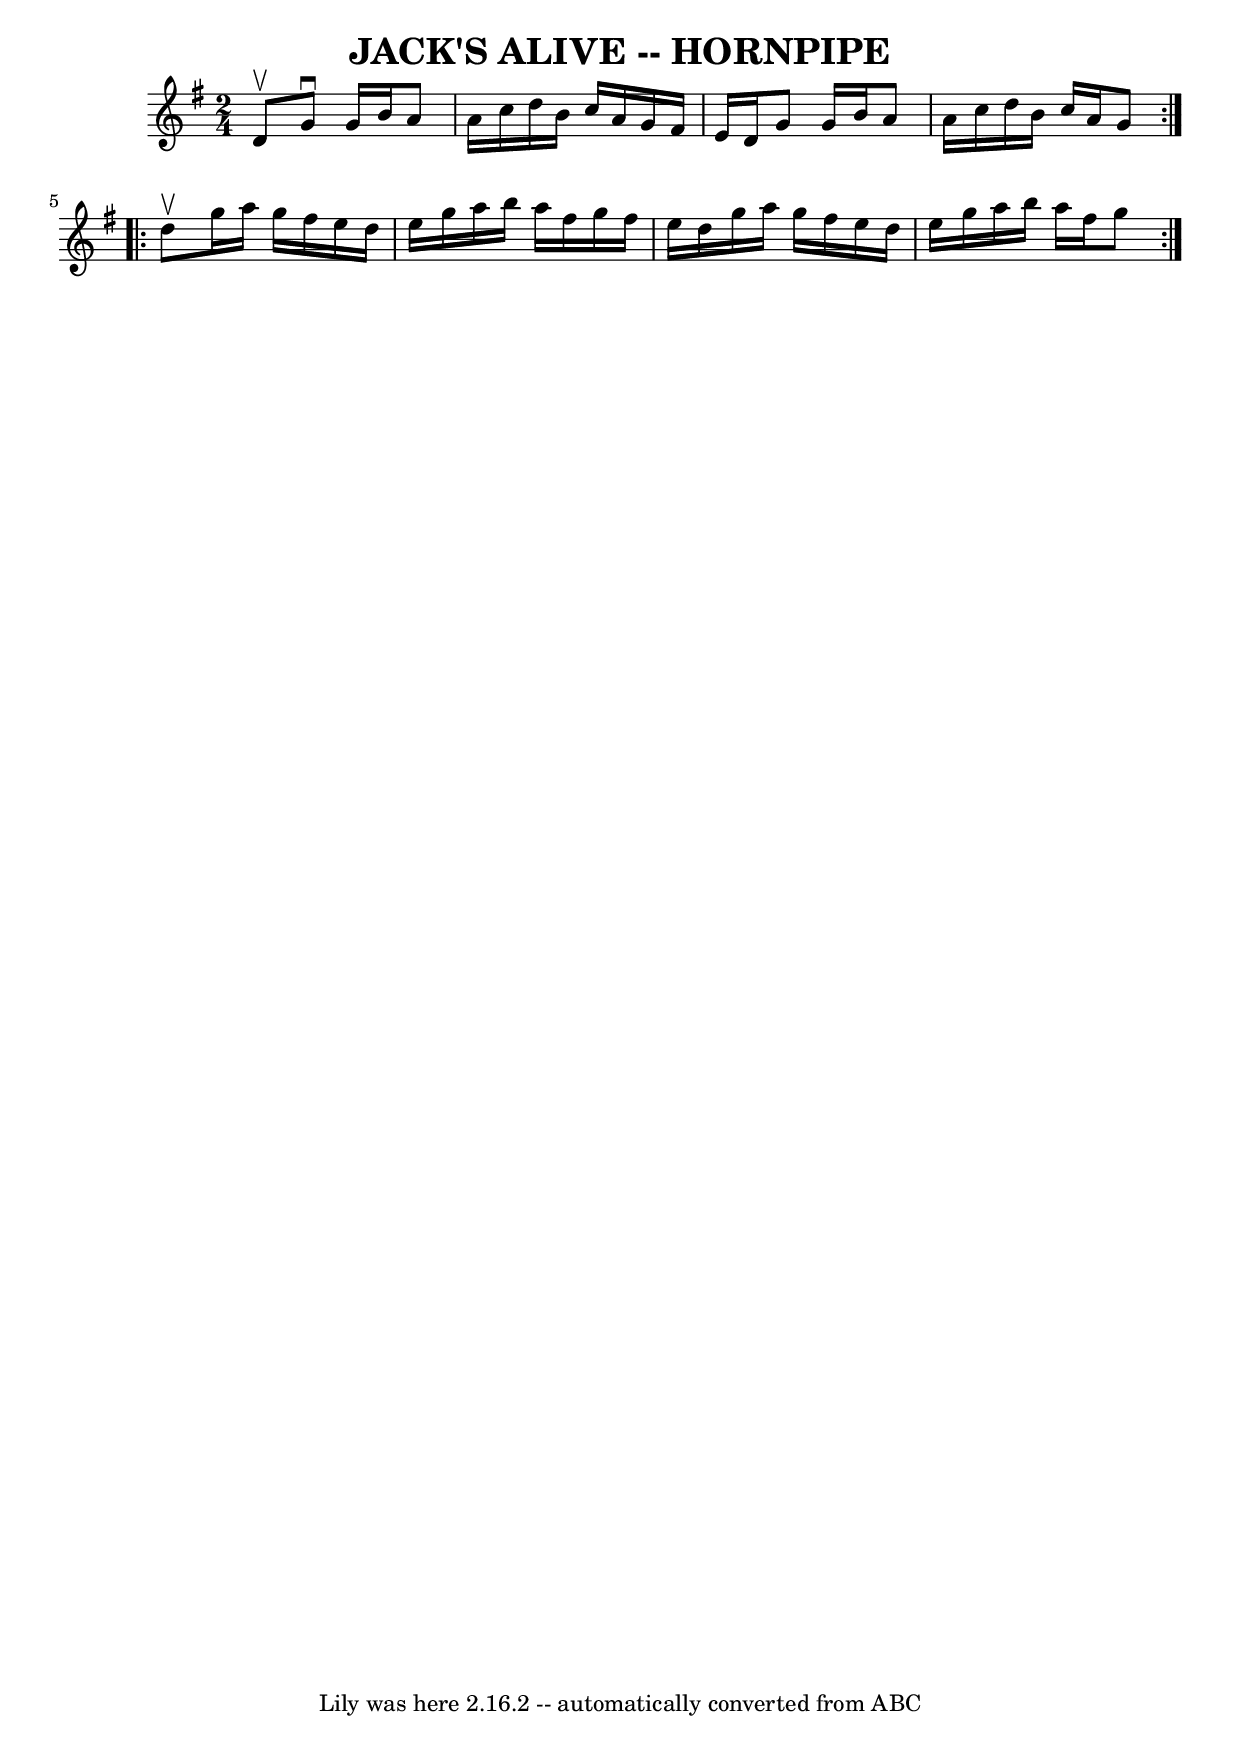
\version "2.7.40"
\include "Mammoth.ily"
\header {
	%% book = "Ryan's Mammoth Collection of Fiddle Tunes"
	crossRefNumber = "1"
	footnotes = ""
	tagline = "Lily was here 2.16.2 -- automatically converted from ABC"
	title = "JACK'S ALIVE -- HORNPIPE"
}
voicedefault =  {


\repeat volta 2 {
\time 2/4 \key g \major d'8^\upbow       |
 g'8^\downbow g'16    
b'16 a'8 a'16 c''16    |
 d''16 b'16 c''16 a'16    
g'16 fis'16 e'16 d'16    |
 g'8 g'16 b'16 a'8 a'16 
 c''16    |
 d''16 b'16 c''16 a'16 g'8    }     
\repeat volta 2 { d''8^\upbow       |
 g''16 a''16 g''16    
fis''16 e''16 d''16 e''16 g''16    |
 a''16 b''16    
a''16 fis''16 g''16 fis''16 e''16 d''16    |
 g''16    
a''16 g''16 fis''16 e''16 d''16 e''16 g''16    |
   
a''16 b''16 a''16 fis''16 g''8    }   
}

\score{
    <<

	\context Staff="default"
	{
	    \voicedefault 
	}

    >>
	\layout {
	}
	\midi {}
}
